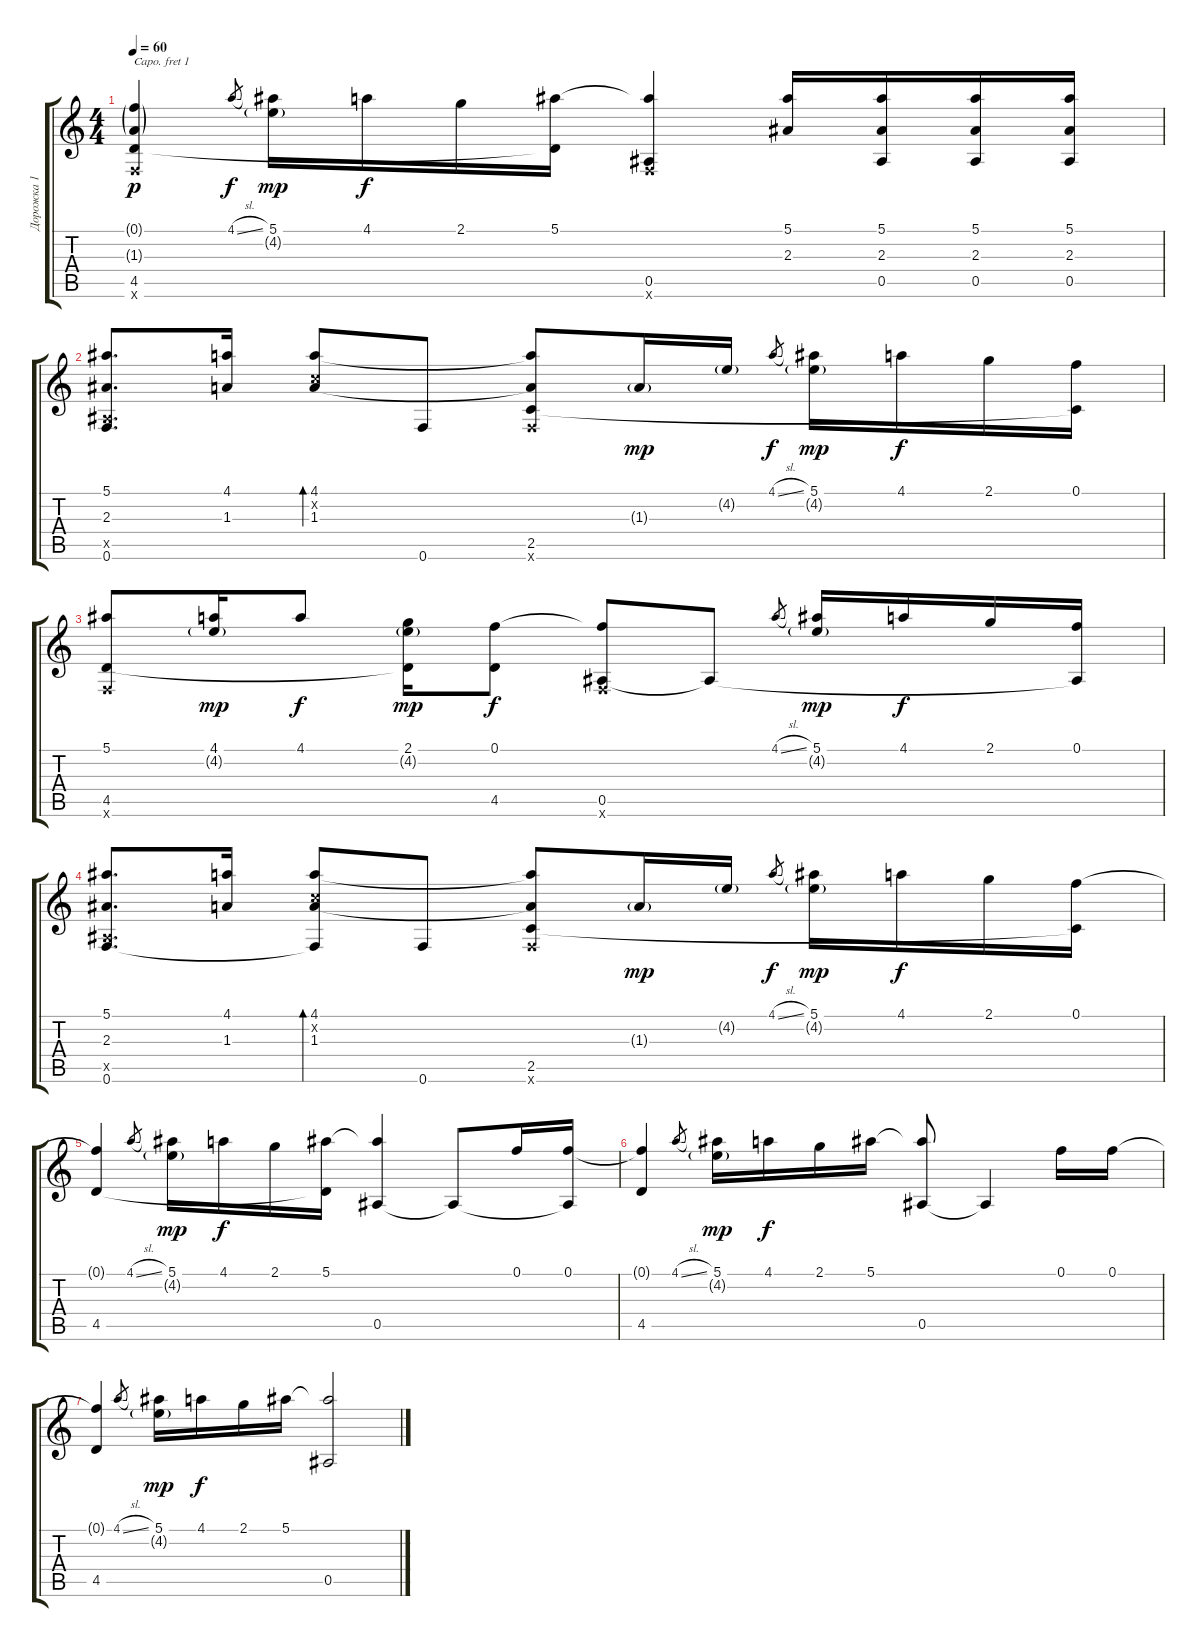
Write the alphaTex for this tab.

\track ("Дорожка 1" "Дорожка 1") {instrument acousticguitarsteel}
\staff {score tabs}
\capo 1
\tuning (E4 B3 G3 D3 A2 E2) {hide}
\ts (4 4)
\tempo 60
\clef g2
\ks c
(0.1{g} 1.3{g} 4.5 0.6{x}).4{dy p} 4.1{sl}.8{gr dy f} (5.1 4.2{g}).16{dy mp} 4.1.16{dy f} 2.1.16 (5.1 4.5{t}).16 (5.1{t} 0.5 0.6{x}).4 (5.1 2.3).16 (5.1 2.3 0.5).16 (5.1 2.3 0.5).16 (5.1 2.3 0.5).16 |
(5.1 2.3 0.5{x} 0.6).8{d} (4.1 1.3).16 (4.1 0.2{x} 1.3).8{bd 60} 0.6.8 (4.1{t} 1.3{t} 2.5 0.6{x}).8 1.3{g}.16{dy mp} 4.2{g}.16 4.1{sl}.8{gr dy f} (5.1 4.2{g}).16{dy mp} 4.1.16{dy f} 2.1.16 (0.1 2.5{t}).16 |
(5.1 4.5 0.6{x}).8 (4.1 4.2{g}).16{dy mp} 4.1.8{dy f} (2.1 4.2{g} 4.5{t}).16{dy mp} (0.1 4.5).8{dy f} (0.1{t} 0.5 0.6{x}).8 0.5{t}.8 4.1{sl}.8{gr} (5.1 4.2{g}).16{dy mp} 4.1.16{dy f} 2.1.16 (0.1 0.5{t}).16 |
(5.1 2.3 0.5{x} 0.6).8{d} (4.1 1.3).16 (4.1 0.2{x} 1.3 0.6{t}).8{bd 60} 0.6.8 (4.1{t} 1.3{t} 2.5 0.6{x}).8 1.3{g}.16{dy mp} 4.2{g}.16 4.1{sl}.8{gr dy f} (5.1 4.2{g}).16{dy mp} 4.1.16{dy f} 2.1.16 (0.1 2.5{t}).16 |
(0.1{t} 4.5).4 4.1{sl}.8{gr} (5.1 4.2{g}).16{dy mp} 4.1.16{dy f} 2.1.16 (5.1 4.5{t}).16 (5.1{t} 0.5).4 0.5{t}.8 0.1.16 (0.1 0.5{t}).16 |
(0.1{t} 4.5).4 4.1{sl}.8{gr} (5.1 4.2{g}).16{dy mp} 4.1.16{dy f} 2.1.16 5.1.16 (5.1{t} 0.5).8 0.5{t}.4 0.1.16 0.1.16 |
(0.1{t} 4.5).4 4.1{sl}.8{gr} (5.1 4.2{g}).16{dy mp} 4.1.16{dy f} 2.1.16 5.1.16 (5.1{t} 0.5).2
